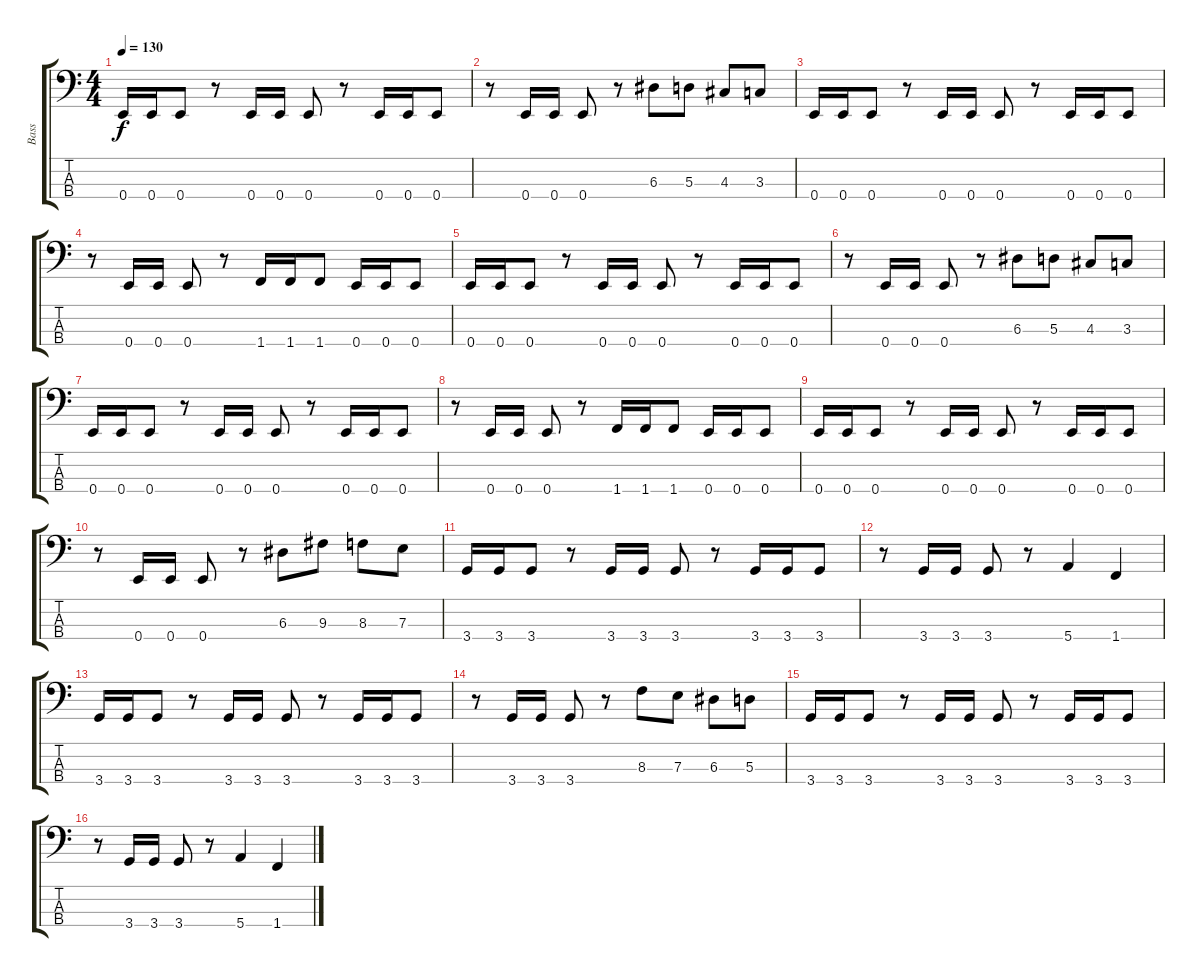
\track ("Bass" "Bass") {instrument electricbassfinger}
\staff {score tabs}
\tuning (G2 D2 A1 E1) {hide}
\ts (4 4)
\tempo 130
\clef f4
\ks c
0.4.16{dy f} 0.4.16 0.4.8 r.8 0.4.16 0.4.16 0.4.8 r.8 0.4.16 0.4.16 0.4.8 |
r.8 0.4.16 0.4.16 0.4.8 r.8 6.3.8 5.3.8 4.3.8 3.3.8 |
0.4.16 0.4.16 0.4.8 r.8 0.4.16 0.4.16 0.4.8 r.8 0.4.16 0.4.16 0.4.8 |
r.8 0.4.16 0.4.16 0.4.8 r.8 1.4.16 1.4.16 1.4.8 0.4.16 0.4.16 0.4.8 |
0.4.16 0.4.16 0.4.8 r.8 0.4.16 0.4.16 0.4.8 r.8 0.4.16 0.4.16 0.4.8 |
r.8 0.4.16 0.4.16 0.4.8 r.8 6.3.8 5.3.8 4.3.8 3.3.8 |
0.4.16 0.4.16 0.4.8 r.8 0.4.16 0.4.16 0.4.8 r.8 0.4.16 0.4.16 0.4.8 |
r.8 0.4.16 0.4.16 0.4.8 r.8 1.4.16 1.4.16 1.4.8 0.4.16 0.4.16 0.4.8 |
0.4.16 0.4.16 0.4.8 r.8 0.4.16 0.4.16 0.4.8 r.8 0.4.16 0.4.16 0.4.8 |
r.8 0.4.16 0.4.16 0.4.8 r.8 6.3.8 9.3.8 8.3.8 7.3.8 |
3.4.16 3.4.16 3.4.8 r.8 3.4.16 3.4.16 3.4.8 r.8 3.4.16 3.4.16 3.4.8 |
r.8 3.4.16 3.4.16 3.4.8 r.8 5.4.4 1.4.4 |
3.4.16 3.4.16 3.4.8 r.8 3.4.16 3.4.16 3.4.8 r.8 3.4.16 3.4.16 3.4.8 |
r.8 3.4.16 3.4.16 3.4.8 r.8 8.3.8 7.3.8 6.3.8 5.3.8 |
3.4.16 3.4.16 3.4.8 r.8 3.4.16 3.4.16 3.4.8 r.8 3.4.16 3.4.16 3.4.8 |
r.8 3.4.16 3.4.16 3.4.8 r.8 5.4.4 1.4.4
